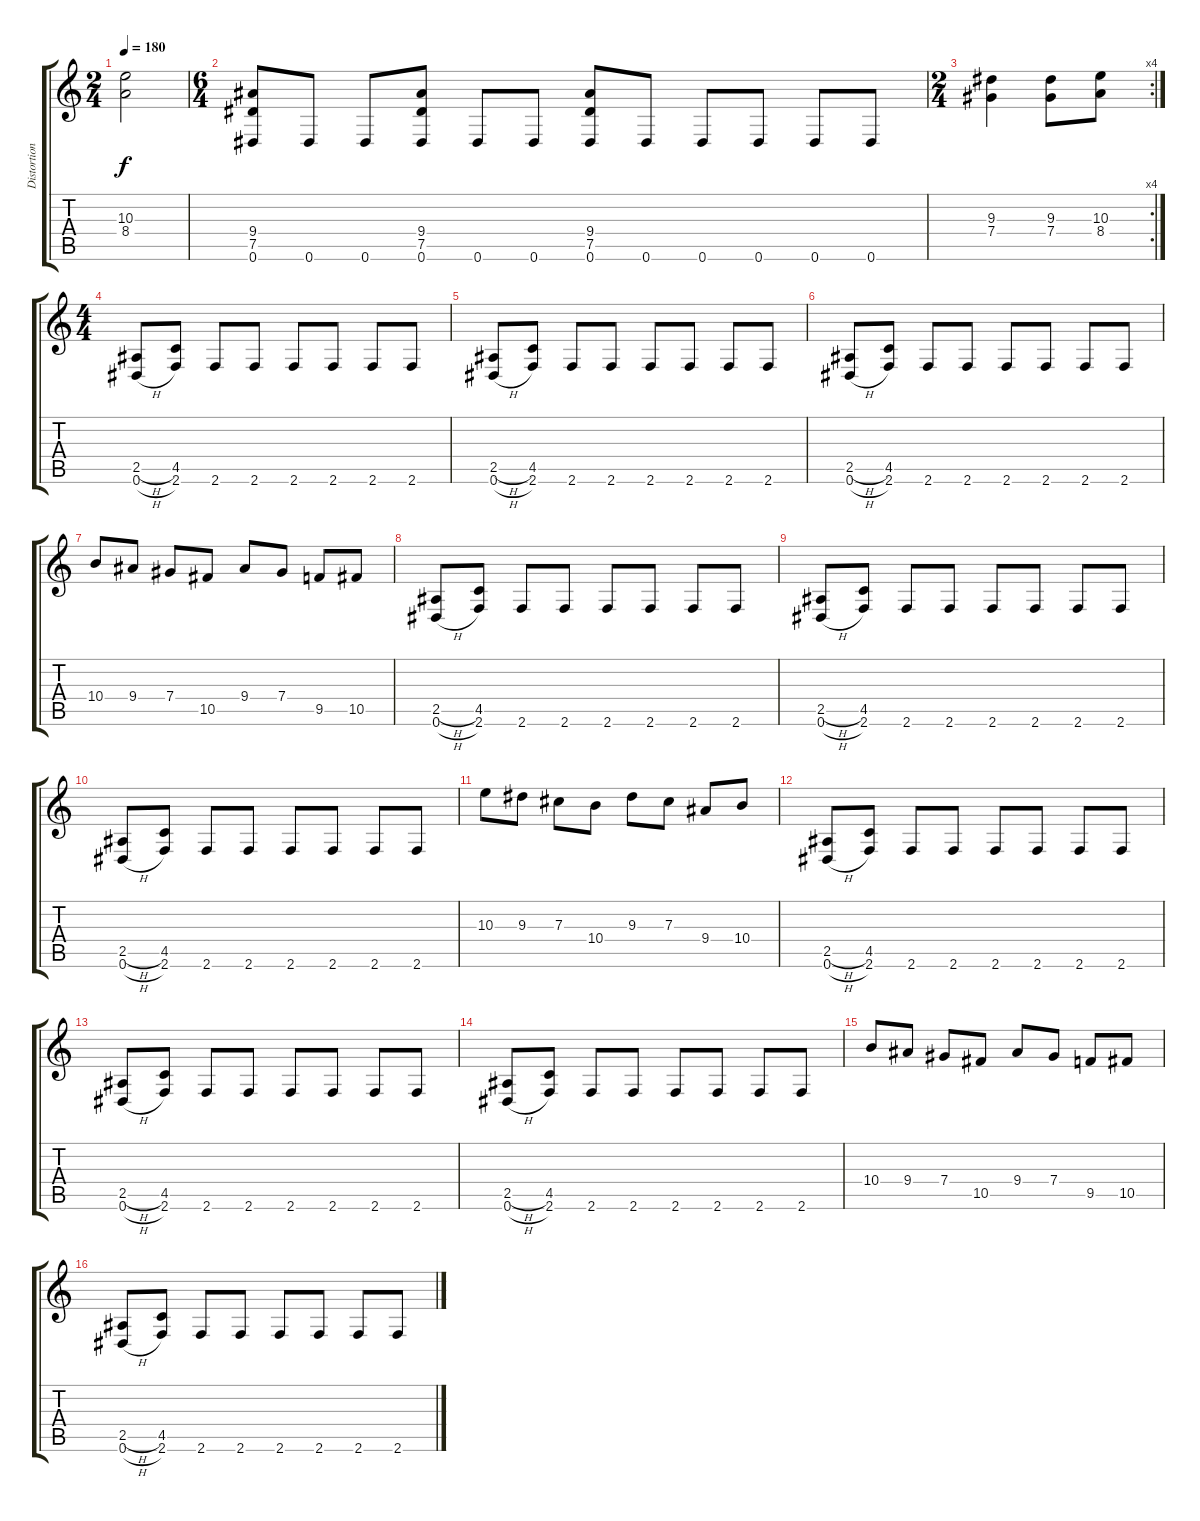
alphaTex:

\track ("Distortion Guitar 1" "Distortion") {instrument distortionguitar}
\staff {score tabs}
\tuning (Eb4 Bb3 Gb3 Db3 Ab2 Eb2) {hide}
\ts (2 4)
\tempo 180
\clef g2
\ks c
(10.3 8.4).2{dy f} |
\ts (6 4)
(9.4 7.5 0.6).8 0.6.8 0.6.8 (9.4 7.5 0.6).8 0.6.8 0.6.8 (9.4 7.5 0.6).8 0.6.8 0.6.8 0.6.8 0.6.8 0.6.8 |
\rc 4
\ts (2 4)
(9.3 7.4).4 (9.3 7.4).8 (10.3 8.4).8 |
\ts (4 4)
(2.5{h} 0.6{h}).8 (4.5 2.6).8 2.6.8 2.6.8 2.6.8 2.6.8 2.6.8 2.6.8 |
(2.5{h} 0.6{h}).8 (4.5 2.6).8 2.6.8 2.6.8 2.6.8 2.6.8 2.6.8 2.6.8 |
(2.5{h} 0.6{h}).8 (4.5 2.6).8 2.6.8 2.6.8 2.6.8 2.6.8 2.6.8 2.6.8 |
10.4.8 9.4.8 7.4.8 10.5.8 9.4.8 7.4.8 9.5.8 10.5.8 |
(2.5{h} 0.6{h}).8 (4.5 2.6).8 2.6.8 2.6.8 2.6.8 2.6.8 2.6.8 2.6.8 |
(2.5{h} 0.6{h}).8 (4.5 2.6).8 2.6.8 2.6.8 2.6.8 2.6.8 2.6.8 2.6.8 |
(2.5{h} 0.6{h}).8 (4.5 2.6).8 2.6.8 2.6.8 2.6.8 2.6.8 2.6.8 2.6.8 |
10.3.8 9.3.8 7.3.8 10.4.8 9.3.8 7.3.8 9.4.8 10.4.8 |
(2.5{h} 0.6{h}).8 (4.5 2.6).8 2.6.8 2.6.8 2.6.8 2.6.8 2.6.8 2.6.8 |
(2.5{h} 0.6{h}).8 (4.5 2.6).8 2.6.8 2.6.8 2.6.8 2.6.8 2.6.8 2.6.8 |
(2.5{h} 0.6{h}).8 (4.5 2.6).8 2.6.8 2.6.8 2.6.8 2.6.8 2.6.8 2.6.8 |
10.4.8 9.4.8 7.4.8 10.5.8 9.4.8 7.4.8 9.5.8 10.5.8 |
(2.5{h} 0.6{h}).8 (4.5 2.6).8 2.6.8 2.6.8 2.6.8 2.6.8 2.6.8 2.6.8
